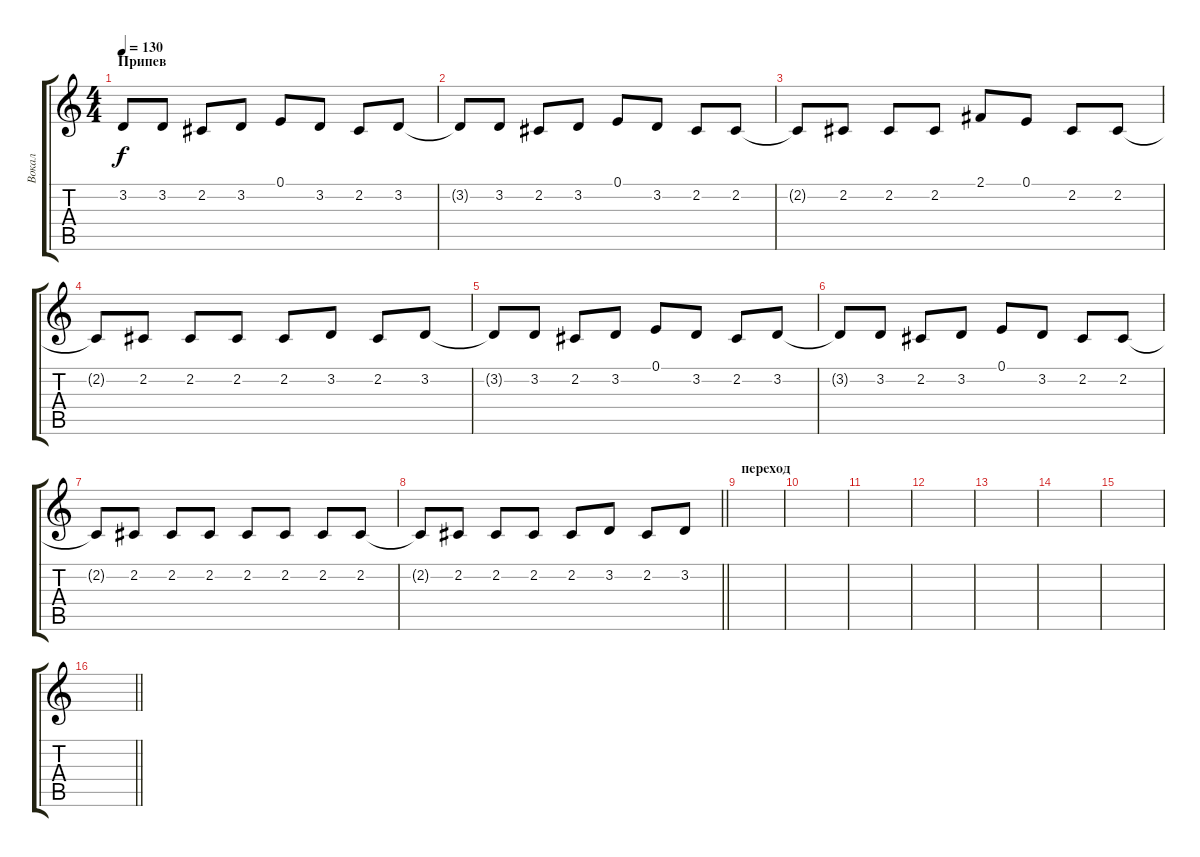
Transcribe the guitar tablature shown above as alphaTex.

\track ("Вокал" "Вокал") {instrument fx5brightness}
\staff {score tabs}
\tuning (E4 B3 G3 D3 A2 E2) {hide}
\ts (4 4)
\section ("" "Припев")
\tempo 130
\clef g2
\ks c
3.2{t}.8{dy f} 3.2.8 2.2.8 3.2.8 0.1.8 3.2.8 2.2.8 3.2.8 |
3.2{t}.8 3.2.8 2.2.8 3.2.8 0.1.8 3.2.8 2.2.8 2.2.8 |
2.2{t}.8 2.2.8 2.2.8 2.2.8 2.1.8 0.1.8 2.2.8 2.2.8 |
2.2{t}.8 2.2.8 2.2.8 2.2.8 2.2.8 3.2.8 2.2.8 3.2.8 |
3.2{t}.8 3.2.8 2.2.8 3.2.8 0.1.8 3.2.8 2.2.8 3.2.8 |
3.2{t}.8 3.2.8 2.2.8 3.2.8 0.1.8 3.2.8 2.2.8 2.2.8 |
2.2{t}.8 2.2.8 2.2.8 2.2.8 2.2.8 2.2.8 2.2.8 2.2.8 |
\barLineRight lightlight
2.2{t}.8 2.2.8 2.2.8 2.2.8 2.2.8 3.2.8 2.2.8 3.2.8 |
\section ("" "переход")
|
|
|
|
|
|
|
\barLineRight lightlight
